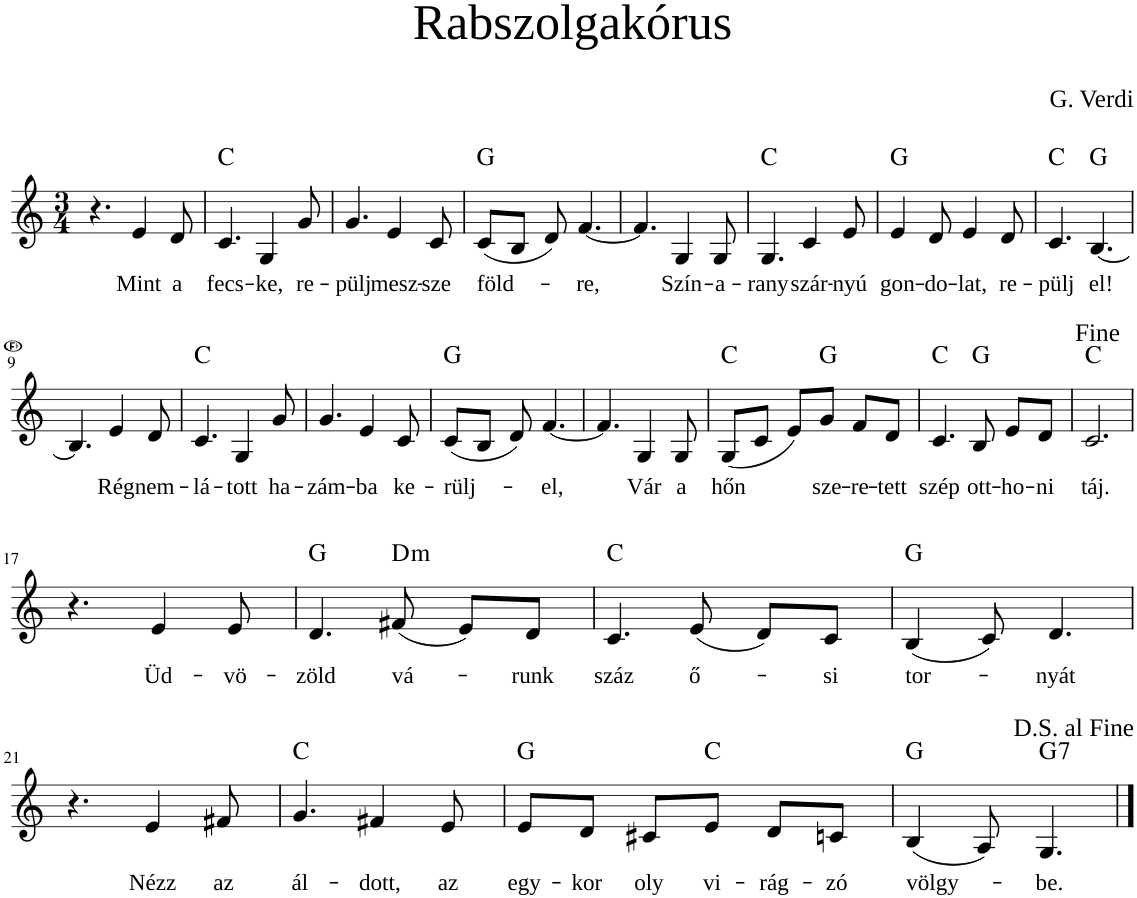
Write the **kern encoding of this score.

**kern	**text	**harte
*part1	*part1	*part1
*staff1	*staff1	*
*I"Piano	*	*
*I'Pno	*	*
*clefG2	*	*
*k[]	*	*
*M3/4	*	*
=1	=1	=1
4.r	.	.
!	!LO:LY:b	!
4e/	Mint	.
!	!LO:LY:b	!
8d/	a	.
=2	=2	=2
!	!LO:LY:b	!
4.c/	fecs-	C:maj
!	!LO:LY:b	!
4G/	-ke,	.
!	!LO:LY:b	!
8g/	re-	.
=3	=3	=3
!	!LO:LY:b	!
4.g/	-pülj	.
!	!LO:LY:b	!
4e/	mesz-	.
!	!LO:LY:b	!
8c/	-sze	.
=4	=4	=4
!	!LO:LY:b	!
(8c/L	föld-	G:maj
8B/J	.	.
8d/)	.	.
!	!LO:LY:b	!
[4.f/	-re,	.
=5	=5	=5
4.f/]	.	.
!	!LO:LY:b	!
4G/	Szín-	.
!	!LO:LY:b	!
8G/	-a-	.
=6	=6	=6
!	!LO:LY:b	!
4.G/	-rany	C:maj
!	!LO:LY:b	!
4c/	szár-	.
!	!LO:LY:b	!
8e/	-nyú	.
=7	=7	=7
!	!LO:LY:b	!
4e/	gon-	G:maj
!	!LO:LY:b	!
8d/	-do-	.
!	!LO:LY:b	!
4e/	-lat,	.
!	!LO:LY:b	!
8d/	re-	.
=8	=8	=8
!	!LO:LY:b	!
4.c/	-pülj	C:maj
!	!LO:LY:b	!
[4.B/	el!	G:maj
!!LO:LB:g=z
=9	=9	=9
4.B/]	.	.
!	!LO:LY:b	!
4e/	Rég	.
!	!LO:LY:b	!
8d/	nem-	.
=10	=10	=10
!	!LO:LY:b	!
4.c/	-lá-	C:maj
!	!LO:LY:b	!
4G/	-tott	.
!	!LO:LY:b	!
8g/	ha-	.
=11	=11	=11
!	!LO:LY:b	!
4.g/	-zám-	.
!	!LO:LY:b	!
4e/	-ba	.
!	!LO:LY:b	!
8c/	ke-	.
=12	=12	=12
!	!LO:LY:b	!
(8c/L	-rülj-	G:maj
8B/J	.	.
8d/)	.	.
!	!LO:LY:b	!
[4.f/	-el,	.
=13	=13	=13
4.f/]	.	.
!	!LO:LY:b	!
4G/	Vár	.
!	!LO:LY:b	!
8G/	a	.
=14	=14	=14
!	!LO:LY:b	!
(8G/L	hőn	C:maj
8c/J	.	.
8e/L)	.	.
!	!LO:LY:b	!
8g/J	sze-	G:maj
!	!LO:LY:b	!
8f/L	-re-	.
!	!LO:LY:b	!
8d/J	-tett	.
=15	=15	=15
!	!LO:LY:b	!
4.c/	szép	C:maj
!	!LO:LY:b	!
8B/	ott-	G:maj
!	!LO:LY:b	!
8e/L	-ho-	.
!	!LO:LY:b	!
8d/J	-ni	.
=16	=16	=16
!	!LO:LY:b	!
2.c/	táj.	C:maj
!LO:TX:a:t=<font face="Times New Roman"/>Fine	!	!
!!LO:LB:g=z
=17	=17	=17
4.r	.	.
!	!LO:LY:b	!
4e/	Üd-	.
!	!LO:LY:b	!
8e/	-vö-	.
=18	=18	=18
!	!LO:LY:b	!
4.d/	-zöld	G:maj
!	!LO:LY:b	!LO:H:kt=m
(8f#X/	vá-	D:min
8e/L)	.	.
!	!LO:LY:b	!
8d/J	-runk	.
=19	=19	=19
!	!LO:LY:b	!
4.c/	száz	C:maj
!	!LO:LY:b	!
(8e/	ő-	.
8d/L)	.	.
!	!LO:LY:b	!
8c/J	-si	.
=20	=20	=20
!	!LO:LY:b	!
(4B/	tor-	G:maj
8c/)	.	.
!	!LO:LY:b	!
4.d/	-nyát	.
!!LO:LB:g=z
=21	=21	=21
4.r	.	.
!	!LO:LY:b	!
4e/	Nézz	.
!	!LO:LY:b	!
8f#X/	az	.
=22	=22	=22
!	!LO:LY:b	!
4.g/	ál-	C:maj
!	!LO:LY:b	!
4f#X/	-dott,	.
!	!LO:LY:b	!
8e/	az	.
=23	=23	=23
!	!LO:LY:b	!
8e/L	egy-	G:maj
!	!LO:LY:b	!
8d/J	-kor	.
!	!LO:LY:b	!
8c#X/L	oly	.
!	!LO:LY:b	!
8e/J	vi-	C:maj
!	!LO:LY:b	!
8d/L	-rág-	.
!	!LO:LY:b	!
8cn/J	-zó	.
=24	=24	=24
!	!LO:LY:b	!
(4B/	völgy-	G:maj
8A/)	.	.
!	!LO:LY:b	!LO:H:kt=7
4.G/	-be.	G:7
!LO:TX:a:t=<font face="Times New Roman"/>D.S. al Fine	!	!
==	==	==
*-	*-	*-
